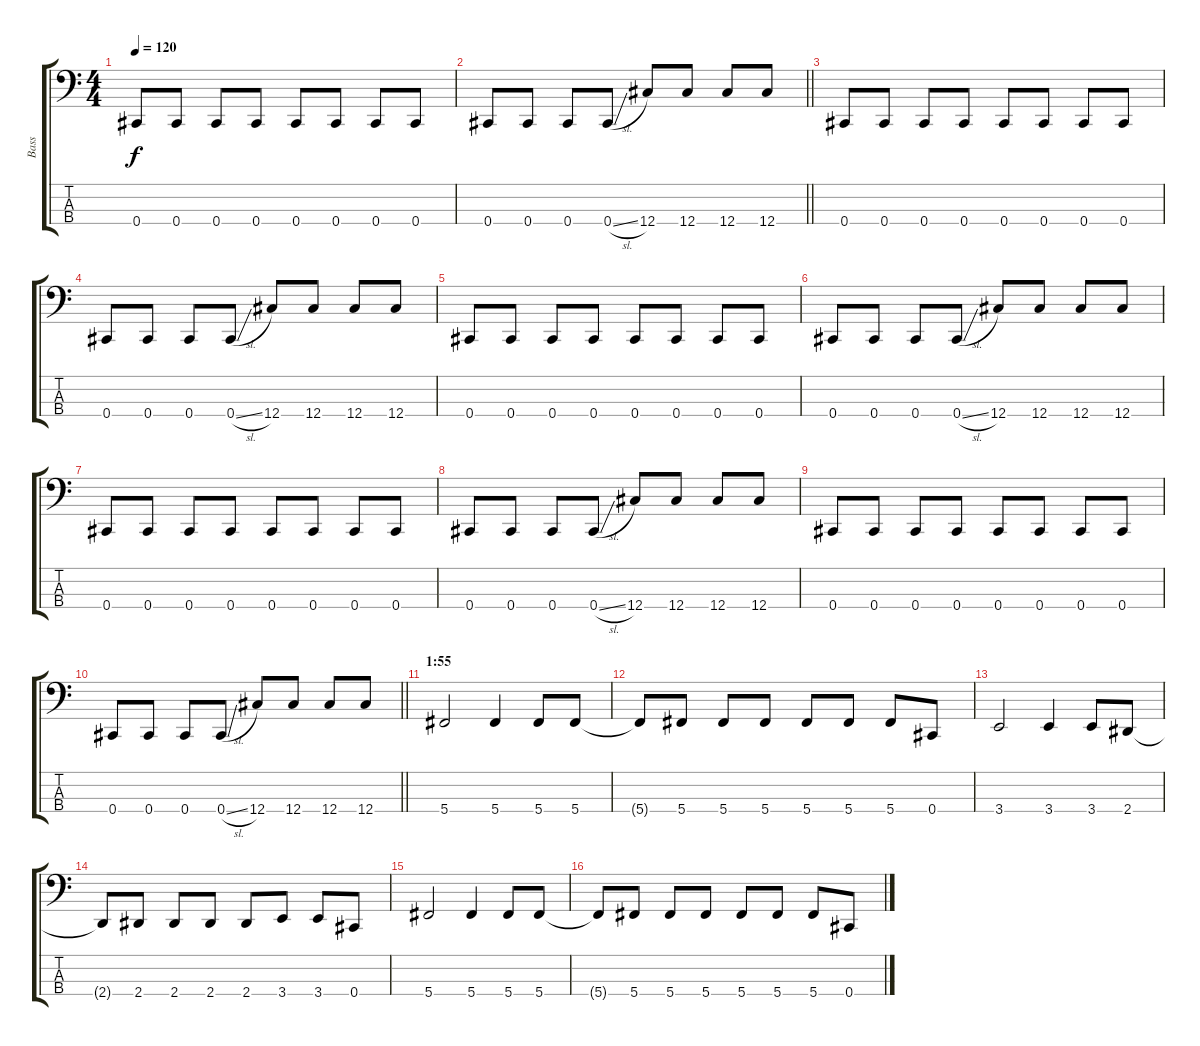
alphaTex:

\track ("Bass " "Bass ") {instrument electricbassfinger}
\staff {score tabs}
\tuning (Gb2 Db2 Ab1 Db1) {hide}
\ts (4 4)
\tempo 120
\clef f4
\ks c
0.4.8{dy f} 0.4.8 0.4.8 0.4.8 0.4.8 0.4.8 0.4.8 0.4.8 |
\barLineRight lightlight
0.4.8 0.4.8 0.4.8 0.4{sl}.8 12.4.8 12.4.8 12.4.8 12.4.8 |
0.4.8 0.4.8 0.4.8 0.4.8 0.4.8 0.4.8 0.4.8 0.4.8 |
0.4.8 0.4.8 0.4.8 0.4{sl}.8 12.4.8 12.4.8 12.4.8 12.4.8 |
0.4.8 0.4.8 0.4.8 0.4.8 0.4.8 0.4.8 0.4.8 0.4.8 |
0.4.8 0.4.8 0.4.8 0.4{sl}.8 12.4.8 12.4.8 12.4.8 12.4.8 |
0.4.8 0.4.8 0.4.8 0.4.8 0.4.8 0.4.8 0.4.8 0.4.8 |
0.4.8 0.4.8 0.4.8 0.4{sl}.8 12.4.8 12.4.8 12.4.8 12.4.8 |
0.4.8 0.4.8 0.4.8 0.4.8 0.4.8 0.4.8 0.4.8 0.4.8 |
\barLineRight lightlight
0.4.8 0.4.8 0.4.8 0.4{sl}.8 12.4.8 12.4.8 12.4.8 12.4.8 |
\section ("" "1:55")
5.4.2 5.4.4 5.4.8 5.4.8 |
5.4{t}.8 5.4.8 5.4.8 5.4.8 5.4.8 5.4.8 5.4.8 0.4.8 |
3.4.2 3.4.4 3.4.8 2.4.8 |
2.4{t}.8 2.4.8 2.4.8 2.4.8 2.4.8 3.4.8 3.4.8 0.4.8 |
5.4.2 5.4.4 5.4.8 5.4.8 |
5.4{t}.8 5.4.8 5.4.8 5.4.8 5.4.8 5.4.8 5.4.8 0.4.8
